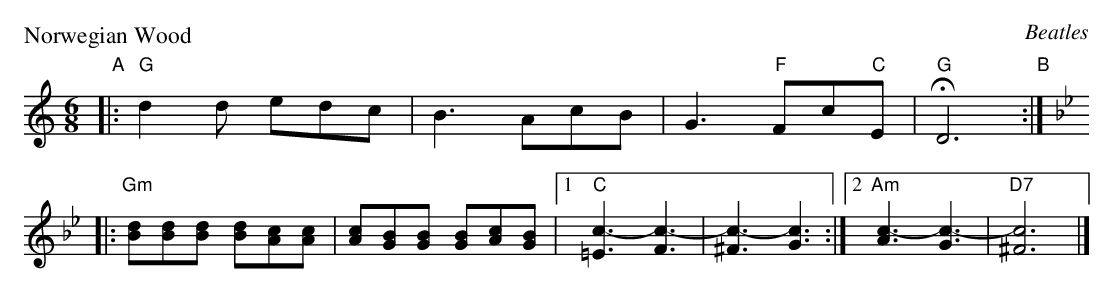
X:1
P: Norwegian Wood
C: Beatles
M: 6/8
L: 1/8
K: Gmix
"A"|: "G"d2d edc | B3 AcB | G3 "F"Fc"C"E | "G"HD6 \
"B"::[K:Gm] "Gm"[dB][dB][dB] [dB][cA][cA] | [cA][BG][BG] [BG][cA][BG] \
    |1 "C"[c3-=E3] [c3-F3] | [c3-^F3] [c3G3] \
   :|2"Am"[c3-A3]  [c3-G3] | "D7"[c6^F6] |]
